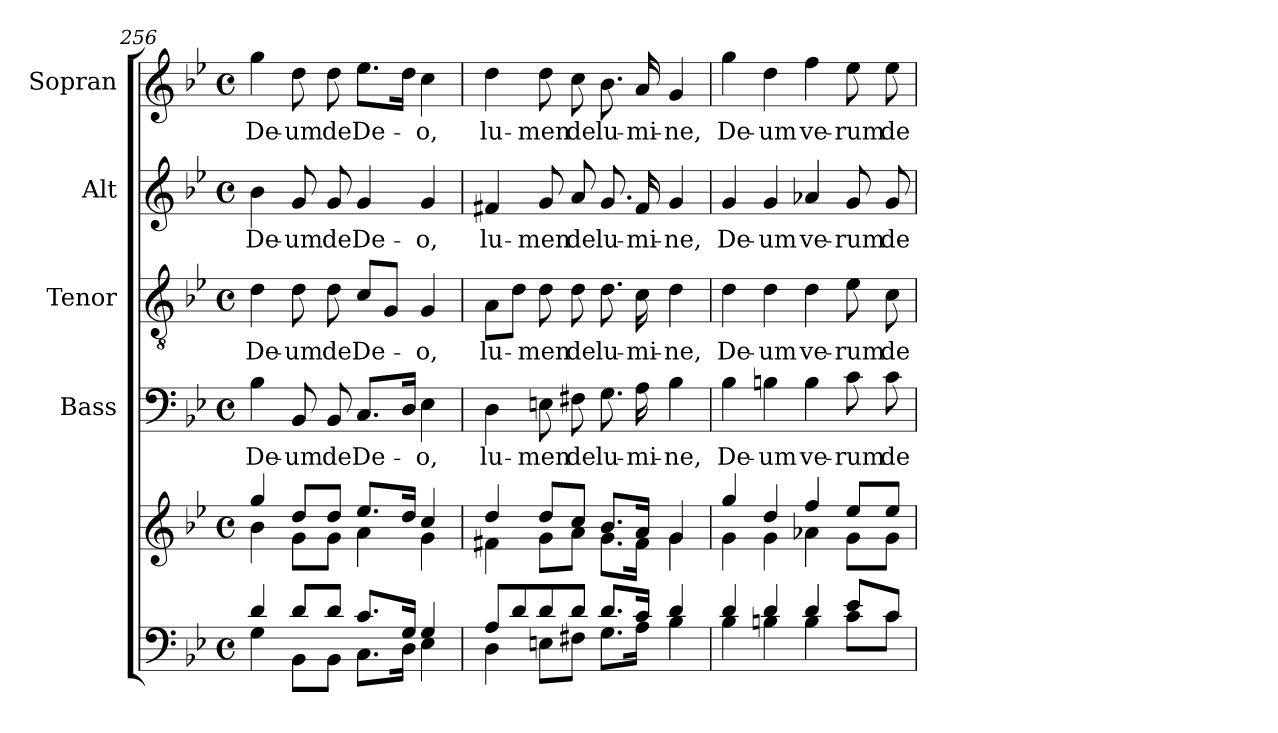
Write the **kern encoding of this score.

**kern	**kern	**kern	**text	**kern	**text	**kern	**text	**kern	**text
*part5	*part5	*part4	*part4	*part3	*part3	*part2	*part2	*part1	*part1
*staff6	*staff5	*staff4	*staff4	*staff3	*staff3	*staff2	*staff2	*staff1	*staff1
*	*	*I"Bass	*	*I"Tenor	*	*I"Alt	*	*I"Sopran	*
*	*	*I'B.	*	*I'T.	*	*I'A.	*	*I'S.	*
*clefF4	*clefG2	*clefF4	*	*clefGv2	*	*clefG2	*	*clefG2	*
*k[b-e-]	*k[b-e-]	*k[b-e-]	*	*k[b-e-]	*	*k[b-e-]	*	*k[b-e-]	*
*B-:	*B-:	*B-:	*	*B-:	*	*B-:	*	*B-:	*
*M4/4	*M4/4	*M4/4	*	*M4/4	*	*M4/4	*	*M4/4	*
*met(c)	*met(c)	*met(c)	*	*met(c)	*	*met(c)	*	*met(c)	*
=256	=256	=256	=256	=256	=256	=256	=256	=256	=256
*^	*^	*	*	*	*	*	*	*	*
!	!	!	!	!	!LO:LY:b	!	!LO:LY:b	!	!LO:LY:b	!	!LO:LY:b
4d/	4G\	4gg/	4b-\	4B-\	De-	4d\	De-	4b-\	De-	4gg\	De-
!	!	!	!	!	!LO:LY:b	!	!LO:LY:b	!	!LO:LY:b	!	!LO:LY:b
8d/L	8BB-\L	8dd/L	8g\L	8BB-/	-um	8d\	-um	8g/	-um	8dd\	-um
!	!	!	!	!	!LO:LY:b	!	!LO:LY:b	!	!LO:LY:b	!	!LO:LY:b
8d/J	8BB-\J	8dd/J	8g\J	8BB-/	de	8d\	de	8g/	de	8dd\	de
!	!	!	!	!	!LO:LY:b	!	!LO:LY:b	!	!LO:LY:b	!	!LO:LY:b
8.c/L	8.C\L	8.ee-/L	4a\	8.C/L	De-	8c/L	De-	4g/	De-	8.ee-\L	De-
.	.	.	.	.	.	8G/J	.	.	.	.	.
16G/Jk	16D\Jk	16dd/Jk	.	16D/Jk	.	.	.	.	.	16dd\Jk	.
!	!	!	!	!	!LO:LY:b	!	!LO:LY:b	!	!LO:LY:b	!	!LO:LY:b
4G/	4E-\	4cc/	4g\	4E-\	-o,	4G/	-o,	4g/	-o,	4cc\	-o,
!!LO:LB:g=z
=257	=257	=257	=257	=257	=257	=257	=257	=257	=257	=257	=257
!	!	!	!	!	!LO:LY:b	!	!LO:LY:b	!	!LO:LY:b	!	!LO:LY:b
8A/L	4D\	4dd/	4f#X\	4D\	lu-	8A\L	lu-	4f#X/	lu-	4dd\	lu-
8d/	.	.	.	.	.	8d\J	.	.	.	.	.
!	!	!	!	!	!LO:LY:b	!	!LO:LY:b	!	!LO:LY:b	!	!LO:LY:b
8d/	8En\L	8dd/L	8g\L	8En\	-men	8d\	-men	8g/	-men	8dd\	-men
!	!	!	!	!	!LO:LY:b	!	!LO:LY:b	!	!LO:LY:b	!	!LO:LY:b
8d/J	8F#X\J	8cc/J	8a\J	8F#X\	de	8d\	de	8a/	de	8cc\	de
!	!	!	!	!	!LO:LY:b	!	!LO:LY:b	!	!LO:LY:b	!	!LO:LY:b
8.d/L	8.G\L	8.b-/L	8.g\L	8.G\	lu-	8.d\	lu-	8.g/	lu-	8.b-\	lu-
!	!	!	!	!	!LO:LY:b	!	!LO:LY:b	!	!LO:LY:b	!	!LO:LY:b
16c/Jk	16A\Jk	16a/Jk	16f#\Jk	16A\	-mi-	16c\	-mi-	16f#/	-mi-	16a/	-mi-
!	!	!	!	!	!LO:LY:b	!	!LO:LY:b	!	!LO:LY:b	!	!LO:LY:b
4d/	4B-\	4g/	4g\	4B-\	-ne,	4d\	-ne,	4g/	-ne,	4g/	-ne,
=258	=258	=258	=258	=258	=258	=258	=258	=258	=258	=258	=258
!	!	!	!	!	!LO:LY:b	!	!LO:LY:b	!	!LO:LY:b	!	!LO:LY:b
4d/	4B-\	4gg/	4g\	4B-\	De-	4d\	De-	4g/	De-	4gg\	De-
!	!	!	!	!	!LO:LY:b	!	!LO:LY:b	!	!LO:LY:b	!	!LO:LY:b
4d/	4Bn\	4dd/	4g\	4Bn\	-um	4d\	-um	4g/	-um	4dd\	-um
!	!	!	!	!	!LO:LY:b	!	!LO:LY:b	!	!LO:LY:b	!	!LO:LY:b
4d/	4B\	4ff/	4a-X\	4B\	ve-	4d\	ve-	4a-X/	ve-	4ff\	ve-
!	!	!	!	!	!LO:LY:b	!	!LO:LY:b	!	!LO:LY:b	!	!LO:LY:b
8e-/L	8c\L	8ee-/L	8g\L	8c\	-rum	8e-\	-rum	8g/	-rum	8ee-\	-rum
!	!	!	!	!	!LO:LY:b	!	!LO:LY:b	!	!LO:LY:b	!	!LO:LY:b
8c/J	8c\J	8ee-/J	8g\J	8c\	de	8c\	de	8g/	de	8ee-\	de
*v	*v	*	*	*	*	*	*	*	*	*	*
*	*v	*v	*	*	*	*	*	*	*	*
=	=	=	=	=	=	=	=	=	=
*-	*-	*-	*-	*-	*-	*-	*-	*-	*-
